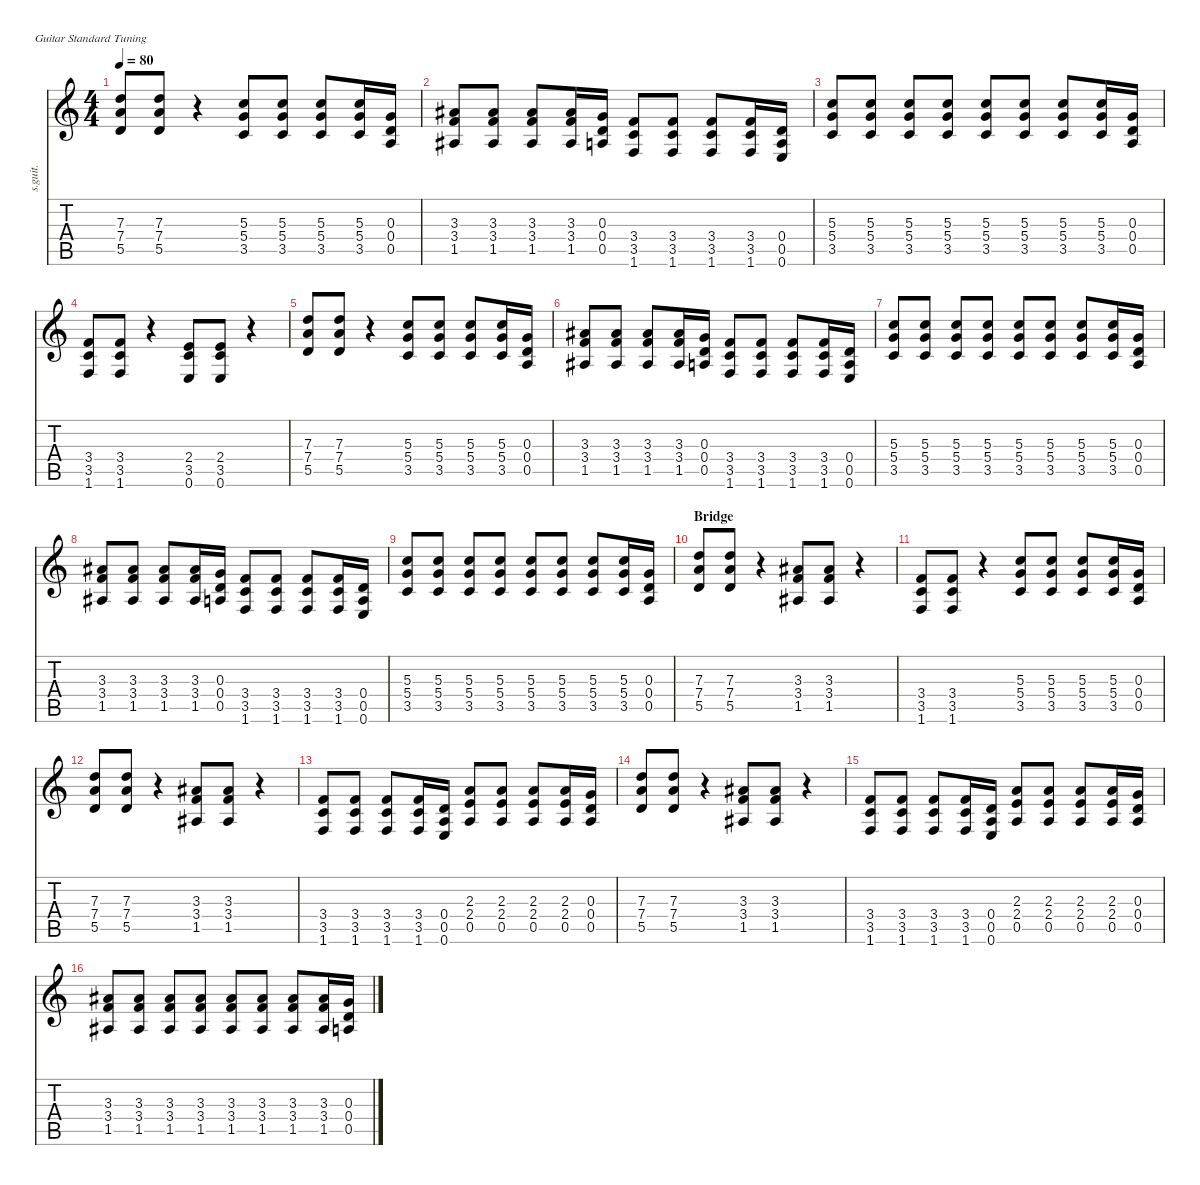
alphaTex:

\defaultSystemsLayout 4
\hideDynamics
\bracketExtendMode nobrackets
\track ("Billie Joe Armstrong - Rhythm" "s.guit.") {instrument distortionguitar}
\staff {score tabs}
\tuning (E4 B3 G3 D3 A2 E2)
\ts (4 4)
\tempo 80
\clef g2
\ks c
(7.3 7.4 5.5).8{lyrics (0 "") lyrics (1 "") lyrics (2 "") lyrics (3 "") lyrics (4 "") dy f} (7.3 7.4 5.5).8{lyrics (0 "") lyrics (1 "") lyrics (2 "") lyrics (3 "") lyrics (4 "")} r.4 (5.3 5.4 3.5).8{lyrics (0 "") lyrics (1 "") lyrics (2 "") lyrics (3 "") lyrics (4 "")} (5.3 5.4 3.5).8{lyrics (0 "") lyrics (1 "") lyrics (2 "") lyrics (3 "") lyrics (4 "")} (5.3 5.4 3.5).8{lyrics (0 "") lyrics (1 "") lyrics (2 "") lyrics (3 "") lyrics (4 "")} (5.3 5.4 3.5).16{lyrics (0 "") lyrics (1 "") lyrics (2 "") lyrics (3 "") lyrics (4 "")} (0.3 0.4 0.5).16{lyrics (0 "") lyrics (1 "") lyrics (2 "") lyrics (3 "") lyrics (4 "")} |
(3.3{acc #} 3.4 1.5{acc #}).8{lyrics (0 "") lyrics (1 "") lyrics (2 "") lyrics (3 "") lyrics (4 "")} (3.3{acc #} 3.4 1.5{acc #}).8{lyrics (0 "") lyrics (1 "") lyrics (2 "") lyrics (3 "") lyrics (4 "")} (3.3{acc #} 3.4 1.5{acc #}).8{lyrics (0 "") lyrics (1 "") lyrics (2 "") lyrics (3 "") lyrics (4 "")} (3.3{acc #} 3.4 1.5{acc #}).16{lyrics (0 "") lyrics (1 "") lyrics (2 "") lyrics (3 "") lyrics (4 "")} (0.3 0.4 0.5).16{lyrics (0 "") lyrics (1 "") lyrics (2 "") lyrics (3 "") lyrics (4 "")} (3.4 3.5 1.6).8{lyrics (0 "") lyrics (1 "") lyrics (2 "") lyrics (3 "") lyrics (4 "")} (3.4 3.5 1.6).8{lyrics (0 "") lyrics (1 "") lyrics (2 "") lyrics (3 "") lyrics (4 "")} (3.4 3.5 1.6).8{lyrics (0 "") lyrics (1 "") lyrics (2 "") lyrics (3 "") lyrics (4 "")} (3.4 3.5 1.6).16{lyrics (0 "") lyrics (1 "") lyrics (2 "") lyrics (3 "") lyrics (4 "")} (0.4 0.5 0.6).16{lyrics (0 "") lyrics (1 "") lyrics (2 "") lyrics (3 "") lyrics (4 "")} |
(5.3 5.4 3.5).8{lyrics (0 "") lyrics (1 "") lyrics (2 "") lyrics (3 "") lyrics (4 "")} (5.3 5.4 3.5).8{lyrics (0 "") lyrics (1 "") lyrics (2 "") lyrics (3 "") lyrics (4 "")} (5.3 5.4 3.5).8{lyrics (0 "") lyrics (1 "") lyrics (2 "") lyrics (3 "") lyrics (4 "")} (5.3 5.4 3.5).8{lyrics (0 "") lyrics (1 "") lyrics (2 "") lyrics (3 "") lyrics (4 "")} (5.3 5.4 3.5).8{lyrics (0 "") lyrics (1 "") lyrics (2 "") lyrics (3 "") lyrics (4 "")} (5.3 5.4 3.5).8{lyrics (0 "") lyrics (1 "") lyrics (2 "") lyrics (3 "") lyrics (4 "")} (5.3 5.4 3.5).8{lyrics (0 "") lyrics (1 "") lyrics (2 "") lyrics (3 "") lyrics (4 "")} (5.3 5.4 3.5).16{lyrics (0 "") lyrics (1 "") lyrics (2 "") lyrics (3 "") lyrics (4 "")} (0.3 0.4 0.5).16{lyrics (0 "") lyrics (1 "") lyrics (2 "") lyrics (3 "") lyrics (4 "")} |
(3.4 3.5 1.6).8{lyrics (0 "") lyrics (1 "") lyrics (2 "") lyrics (3 "") lyrics (4 "")} (3.4 3.5 1.6).8{lyrics (0 "") lyrics (1 "") lyrics (2 "") lyrics (3 "") lyrics (4 "")} r.4 (2.4 3.5 0.6).8{lyrics (0 "") lyrics (1 "") lyrics (2 "") lyrics (3 "") lyrics (4 "")} (2.4 3.5 0.6).8{lyrics (0 "") lyrics (1 "") lyrics (2 "") lyrics (3 "") lyrics (4 "")} r.4 |
(7.3 7.4 5.5).8{lyrics (0 "") lyrics (1 "") lyrics (2 "") lyrics (3 "") lyrics (4 "")} (7.3 7.4 5.5).8{lyrics (0 "") lyrics (1 "") lyrics (2 "") lyrics (3 "") lyrics (4 "")} r.4 (5.3 5.4 3.5).8{lyrics (0 "") lyrics (1 "") lyrics (2 "") lyrics (3 "") lyrics (4 "")} (5.3 5.4 3.5).8{lyrics (0 "") lyrics (1 "") lyrics (2 "") lyrics (3 "") lyrics (4 "")} (5.3 5.4 3.5).8{lyrics (0 "") lyrics (1 "") lyrics (2 "") lyrics (3 "") lyrics (4 "")} (5.3 5.4 3.5).16{lyrics (0 "") lyrics (1 "") lyrics (2 "") lyrics (3 "") lyrics (4 "")} (0.3 0.4 0.5).16{lyrics (0 "") lyrics (1 "") lyrics (2 "") lyrics (3 "") lyrics (4 "")} |
(3.3{acc #} 3.4 1.5{acc #}).8{lyrics (0 "") lyrics (1 "") lyrics (2 "") lyrics (3 "") lyrics (4 "")} (3.3{acc #} 3.4 1.5{acc #}).8{lyrics (0 "") lyrics (1 "") lyrics (2 "") lyrics (3 "") lyrics (4 "")} (3.3{acc #} 3.4 1.5{acc #}).8{lyrics (0 "") lyrics (1 "") lyrics (2 "") lyrics (3 "") lyrics (4 "")} (3.3{acc #} 3.4 1.5{acc #}).16{lyrics (0 "") lyrics (1 "") lyrics (2 "") lyrics (3 "") lyrics (4 "")} (0.3 0.4 0.5).16{lyrics (0 "") lyrics (1 "") lyrics (2 "") lyrics (3 "") lyrics (4 "")} (3.4 3.5 1.6).8{lyrics (0 "") lyrics (1 "") lyrics (2 "") lyrics (3 "") lyrics (4 "")} (3.4 3.5 1.6).8{lyrics (0 "") lyrics (1 "") lyrics (2 "") lyrics (3 "") lyrics (4 "")} (3.4 3.5 1.6).8{lyrics (0 "") lyrics (1 "") lyrics (2 "") lyrics (3 "") lyrics (4 "")} (3.4 3.5 1.6).16{lyrics (0 "") lyrics (1 "") lyrics (2 "") lyrics (3 "") lyrics (4 "")} (0.4 0.5 0.6).16{lyrics (0 "") lyrics (1 "") lyrics (2 "") lyrics (3 "") lyrics (4 "")} |
(5.3 5.4 3.5).8{lyrics (0 "") lyrics (1 "") lyrics (2 "") lyrics (3 "") lyrics (4 "")} (5.3 5.4 3.5).8{lyrics (0 "") lyrics (1 "") lyrics (2 "") lyrics (3 "") lyrics (4 "")} (5.3 5.4 3.5).8{lyrics (0 "") lyrics (1 "") lyrics (2 "") lyrics (3 "") lyrics (4 "")} (5.3 5.4 3.5).8{lyrics (0 "") lyrics (1 "") lyrics (2 "") lyrics (3 "") lyrics (4 "")} (5.3 5.4 3.5).8{lyrics (0 "") lyrics (1 "") lyrics (2 "") lyrics (3 "") lyrics (4 "")} (5.3 5.4 3.5).8{lyrics (0 "") lyrics (1 "") lyrics (2 "") lyrics (3 "") lyrics (4 "")} (5.3 5.4 3.5).8{lyrics (0 "") lyrics (1 "") lyrics (2 "") lyrics (3 "") lyrics (4 "")} (5.3 5.4 3.5).16{lyrics (0 "") lyrics (1 "") lyrics (2 "") lyrics (3 "") lyrics (4 "")} (0.3 0.4 0.5).16{lyrics (0 "") lyrics (1 "") lyrics (2 "") lyrics (3 "") lyrics (4 "")} |
(3.3{acc #} 3.4 1.5{acc #}).8{lyrics (0 "") lyrics (1 "") lyrics (2 "") lyrics (3 "") lyrics (4 "")} (3.3{acc #} 3.4 1.5{acc #}).8{lyrics (0 "") lyrics (1 "") lyrics (2 "") lyrics (3 "") lyrics (4 "")} (3.3{acc #} 3.4 1.5{acc #}).8{lyrics (0 "") lyrics (1 "") lyrics (2 "") lyrics (3 "") lyrics (4 "")} (3.3{acc #} 3.4 1.5{acc #}).16{lyrics (0 "") lyrics (1 "") lyrics (2 "") lyrics (3 "") lyrics (4 "")} (0.3 0.4 0.5).16{lyrics (0 "") lyrics (1 "") lyrics (2 "") lyrics (3 "") lyrics (4 "")} (3.4 3.5 1.6).8{lyrics (0 "") lyrics (1 "") lyrics (2 "") lyrics (3 "") lyrics (4 "")} (3.4 3.5 1.6).8{lyrics (0 "") lyrics (1 "") lyrics (2 "") lyrics (3 "") lyrics (4 "")} (3.4 3.5 1.6).8{lyrics (0 "") lyrics (1 "") lyrics (2 "") lyrics (3 "") lyrics (4 "")} (3.4 3.5 1.6).16{lyrics (0 "") lyrics (1 "") lyrics (2 "") lyrics (3 "") lyrics (4 "")} (0.4 0.5 0.6).16{lyrics (0 "") lyrics (1 "") lyrics (2 "") lyrics (3 "") lyrics (4 "")} |
(5.3 5.4 3.5).8{lyrics (0 "") lyrics (1 "") lyrics (2 "") lyrics (3 "") lyrics (4 "")} (5.3 5.4 3.5).8{lyrics (0 "") lyrics (1 "") lyrics (2 "") lyrics (3 "") lyrics (4 "")} (5.3 5.4 3.5).8{lyrics (0 "") lyrics (1 "") lyrics (2 "") lyrics (3 "") lyrics (4 "")} (5.3 5.4 3.5).8{lyrics (0 "") lyrics (1 "") lyrics (2 "") lyrics (3 "") lyrics (4 "")} (5.3 5.4 3.5).8{lyrics (0 "") lyrics (1 "") lyrics (2 "") lyrics (3 "") lyrics (4 "")} (5.3 5.4 3.5).8{lyrics (0 "") lyrics (1 "") lyrics (2 "") lyrics (3 "") lyrics (4 "")} (5.3 5.4 3.5).8{lyrics (0 "") lyrics (1 "") lyrics (2 "") lyrics (3 "") lyrics (4 "")} (5.3 5.4 3.5).16{lyrics (0 "") lyrics (1 "") lyrics (2 "") lyrics (3 "") lyrics (4 "")} (0.3 0.4 0.5).16{lyrics (0 "") lyrics (1 "") lyrics (2 "") lyrics (3 "") lyrics (4 "")} |
\section ("" "Bridge")
(7.3 7.4 5.5).8{lyrics (0 "") lyrics (1 "") lyrics (2 "") lyrics (3 "") lyrics (4 "")} (7.3 7.4 5.5).8{lyrics (0 "") lyrics (1 "") lyrics (2 "") lyrics (3 "") lyrics (4 "")} r.4 (3.3{acc #} 3.4 1.5{acc #}).8{lyrics (0 "") lyrics (1 "") lyrics (2 "") lyrics (3 "") lyrics (4 "")} (3.3{acc #} 3.4 1.5{acc #}).8{lyrics (0 "") lyrics (1 "") lyrics (2 "") lyrics (3 "") lyrics (4 "")} r.4 |
(3.4 3.5 1.6).8{lyrics (0 "") lyrics (1 "") lyrics (2 "") lyrics (3 "") lyrics (4 "")} (3.4 3.5 1.6).8{lyrics (0 "") lyrics (1 "") lyrics (2 "") lyrics (3 "") lyrics (4 "")} r.4 (5.3 5.4 3.5).8{lyrics (0 "") lyrics (1 "") lyrics (2 "") lyrics (3 "") lyrics (4 "")} (5.3 5.4 3.5).8{lyrics (0 "") lyrics (1 "") lyrics (2 "") lyrics (3 "") lyrics (4 "")} (5.3 5.4 3.5).8{lyrics (0 "") lyrics (1 "") lyrics (2 "") lyrics (3 "") lyrics (4 "")} (5.3 5.4 3.5).16{lyrics (0 "") lyrics (1 "") lyrics (2 "") lyrics (3 "") lyrics (4 "")} (0.3 0.4 0.5).16{lyrics (0 "") lyrics (1 "") lyrics (2 "") lyrics (3 "") lyrics (4 "")} |
(7.3 7.4 5.5).8{lyrics (0 "") lyrics (1 "") lyrics (2 "") lyrics (3 "") lyrics (4 "")} (7.3 7.4 5.5).8{lyrics (0 "") lyrics (1 "") lyrics (2 "") lyrics (3 "") lyrics (4 "")} r.4 (3.3{acc #} 3.4 1.5{acc #}).8{lyrics (0 "") lyrics (1 "") lyrics (2 "") lyrics (3 "") lyrics (4 "")} (3.3{acc #} 3.4 1.5{acc #}).8{lyrics (0 "") lyrics (1 "") lyrics (2 "") lyrics (3 "") lyrics (4 "")} r.4 |
(3.4 3.5 1.6).8{lyrics (0 "") lyrics (1 "") lyrics (2 "") lyrics (3 "") lyrics (4 "")} (3.4 3.5 1.6).8{lyrics (0 "") lyrics (1 "") lyrics (2 "") lyrics (3 "") lyrics (4 "")} (3.4 3.5 1.6).8{lyrics (0 "") lyrics (1 "") lyrics (2 "") lyrics (3 "") lyrics (4 "")} (3.4 3.5 1.6).16{lyrics (0 "") lyrics (1 "") lyrics (2 "") lyrics (3 "") lyrics (4 "")} (0.4 0.5 0.6).16{lyrics (0 "") lyrics (1 "") lyrics (2 "") lyrics (3 "") lyrics (4 "")} (2.3 2.4 0.5).8{lyrics (0 "") lyrics (1 "") lyrics (2 "") lyrics (3 "") lyrics (4 "")} (2.3 2.4 0.5).8{lyrics (0 "") lyrics (1 "") lyrics (2 "") lyrics (3 "") lyrics (4 "")} (2.3 2.4 0.5).8{lyrics (0 "") lyrics (1 "") lyrics (2 "") lyrics (3 "") lyrics (4 "")} (2.3 2.4 0.5).16{lyrics (0 "") lyrics (1 "") lyrics (2 "") lyrics (3 "") lyrics (4 "")} (0.3 0.4 0.5).16{lyrics (0 "") lyrics (1 "") lyrics (2 "") lyrics (3 "") lyrics (4 "")} |
(7.3 7.4 5.5).8{lyrics (0 "") lyrics (1 "") lyrics (2 "") lyrics (3 "") lyrics (4 "")} (7.3 7.4 5.5).8{lyrics (0 "") lyrics (1 "") lyrics (2 "") lyrics (3 "") lyrics (4 "")} r.4 (3.3{acc #} 3.4 1.5{acc #}).8{lyrics (0 "") lyrics (1 "") lyrics (2 "") lyrics (3 "") lyrics (4 "")} (3.3{acc #} 3.4 1.5{acc #}).8{lyrics (0 "") lyrics (1 "") lyrics (2 "") lyrics (3 "") lyrics (4 "")} r.4 |
(3.4 3.5 1.6).8{lyrics (0 "") lyrics (1 "") lyrics (2 "") lyrics (3 "") lyrics (4 "")} (3.4 3.5 1.6).8{lyrics (0 "") lyrics (1 "") lyrics (2 "") lyrics (3 "") lyrics (4 "")} (3.4 3.5 1.6).8{lyrics (0 "") lyrics (1 "") lyrics (2 "") lyrics (3 "") lyrics (4 "")} (3.4 3.5 1.6).16{lyrics (0 "") lyrics (1 "") lyrics (2 "") lyrics (3 "") lyrics (4 "")} (0.4 0.5 0.6).16{lyrics (0 "") lyrics (1 "") lyrics (2 "") lyrics (3 "") lyrics (4 "")} (2.3 2.4 0.5).8{lyrics (0 "") lyrics (1 "") lyrics (2 "") lyrics (3 "") lyrics (4 "")} (2.3 2.4 0.5).8{lyrics (0 "") lyrics (1 "") lyrics (2 "") lyrics (3 "") lyrics (4 "")} (2.3 2.4 0.5).8{lyrics (0 "") lyrics (1 "") lyrics (2 "") lyrics (3 "") lyrics (4 "")} (2.3 2.4 0.5).16{lyrics (0 "") lyrics (1 "") lyrics (2 "") lyrics (3 "") lyrics (4 "")} (0.3 0.4 0.5).16{lyrics (0 "") lyrics (1 "") lyrics (2 "") lyrics (3 "") lyrics (4 "")} |
(3.3{acc #} 3.4 1.5{acc #}).8{lyrics (0 "") lyrics (1 "") lyrics (2 "") lyrics (3 "") lyrics (4 "")} (3.3{acc #} 3.4 1.5{acc #}).8{lyrics (0 "") lyrics (1 "") lyrics (2 "") lyrics (3 "") lyrics (4 "")} (3.3{acc #} 3.4 1.5{acc #}).8{lyrics (0 "") lyrics (1 "") lyrics (2 "") lyrics (3 "") lyrics (4 "")} (3.3{acc #} 3.4 1.5{acc #}).8{lyrics (0 "") lyrics (1 "") lyrics (2 "") lyrics (3 "") lyrics (4 "")} (3.3{acc #} 3.4 1.5{acc #}).8{lyrics (0 "") lyrics (1 "") lyrics (2 "") lyrics (3 "") lyrics (4 "")} (3.3{acc #} 3.4 1.5{acc #}).8{lyrics (0 "") lyrics (1 "") lyrics (2 "") lyrics (3 "") lyrics (4 "")} (3.3{acc #} 3.4 1.5{acc #}).8{lyrics (0 "") lyrics (1 "") lyrics (2 "") lyrics (3 "") lyrics (4 "")} (3.3{acc #} 3.4 1.5{acc #}).16{lyrics (0 "") lyrics (1 "") lyrics (2 "") lyrics (3 "") lyrics (4 "")} (0.3 0.4 0.5).16{lyrics (0 "") lyrics (1 "") lyrics (2 "") lyrics (3 "") lyrics (4 "")}
